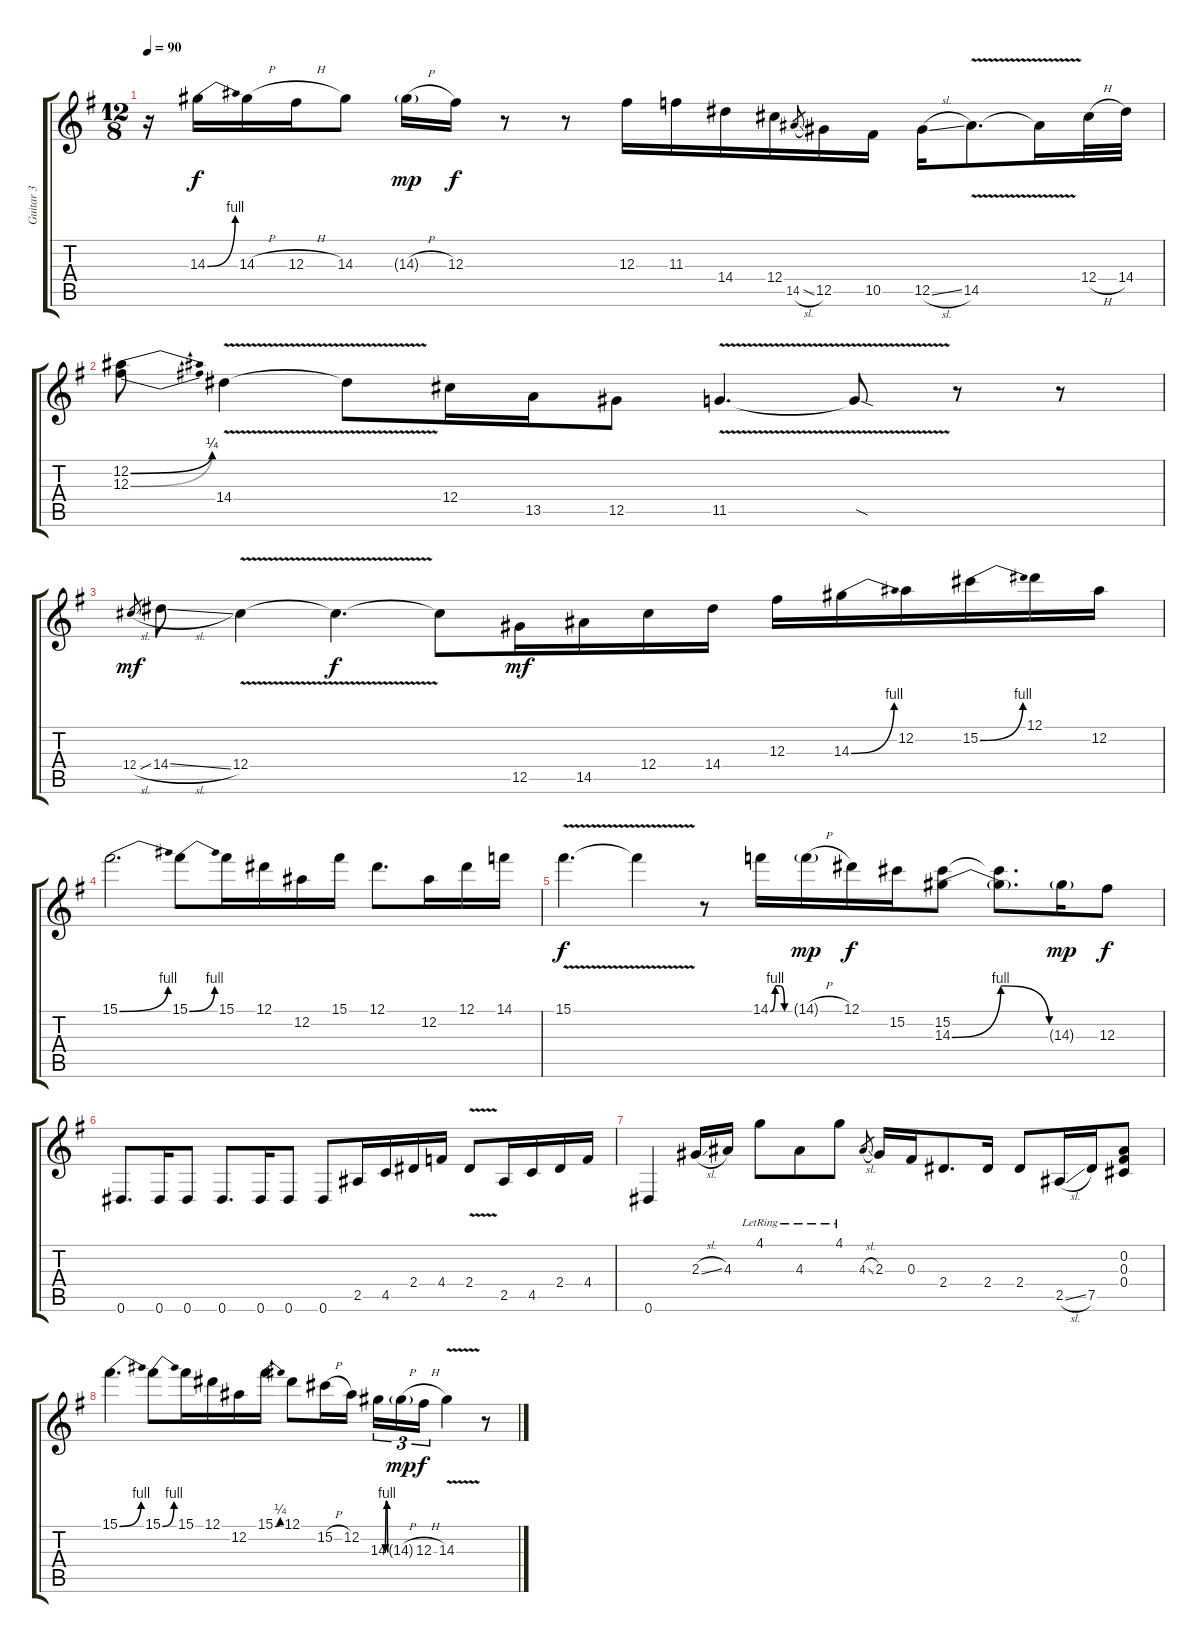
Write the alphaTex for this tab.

\track ("Guitar 3" "Guitar 3") {instrument distortionguitar}
\staff {score tabs}
\tuning (Eb4 Bb3 Gb3 Db3 Ab2 Eb2) {hide}
\ts (12 8)
\tempo 90
\clef g2
\ks g
r.16{dy f} 14.3{be (bend 0 0 60 4)}.16 14.3{h}.16 12.3{h}.16 14.3.8 14.3{h g}.16{dy mp} 12.3.16{dy f} r.8 r.8 12.3.16 11.3.16 14.4.16 12.4.16 14.5{sl}.8{gr} 12.5.16 10.5.16 12.5{sl}.16 14.5{v}.8{d} 14.5{t}.16 12.4{h}.32 14.4.32 |
(12.2{be (bend 0 0 60 1)} 12.3{be (bend 0 0 60 1)}).8 14.4{v}.4 14.4{t}.8 12.4.16 13.5.16 12.5.8 11.5{v}.4{d} 11.5{sod t}.8 r.8 r.8 |
12.4{sl}.8{gr dy mf} 14.4{sl}.8 12.4{v}.4 12.4{t}.4{d dy f} 12.4{t}.8 12.5.16{dy mf} 14.5.16 12.4.16 14.4.16 12.3.16 14.3{be (bend 0 0 60 4)}.16 12.2.16 15.2{be (bend 0 0 60 4)}.16 12.1.16 12.2.16 |
15.1{be (bend 0 0 60 4)}.2{d} 15.1{be (bend 0 0 60 4)}.8 15.1.16 12.1.16 12.2.16 15.1.16 12.1.8{d} 12.2.16 12.1.16 14.1.16 |
15.1{v}.4{d dy f} 15.1{t}.4 r.8 14.1{be (custom 0 0 15 4 30 4 44 0 60 0)}.16 14.1{h g}.16{dy mp} 12.1.16{dy f} 15.2.16 (15.2 14.3{be (bendrelease 0 0 15 4 45 4 60 0)}).8 (15.2{t} 14.3{t}).8{d} 14.3{g}.16{dy mp} 12.3.8{dy f} |
0.6.8{d} 0.6.16 0.6.8 0.6.8{d} 0.6.16 0.6.8 0.6.8 2.5.16 4.5.16 2.4.16 4.4.16 2.4{v}.8 2.5.16 4.5.16 2.4.16 4.4.16 |
0.6.4 2.3{sl}.16 4.3.16 4.1{lr}.8 4.3{lr}.8 4.1{lr}.8 4.3{sl}.8{gr} 2.3.16 0.3.16 2.4.8{d} 2.4.16 2.4.8 2.5{sl}.16 7.5.16 (0.2 0.3 0.4).8 |
15.1{be (bend 0 0 60 4)}.4{d} 15.1{be (bend 0 0 60 4)}.8 15.1.16 12.1.16 12.2.16 15.1{be (bend 0 0 60 1)}.16 12.1.8 15.2{h}.16 12.2.16{beam splitsecondary} 14.3{be (custom 0 0 15 4 30 4 45 0 60 0)}.16{tu (3 2)} 14.3{h g}.16{tu (3 2) dy mp} 12.3{h}.16{tu (3 2) dy f} 14.3{v}.4 r.8
